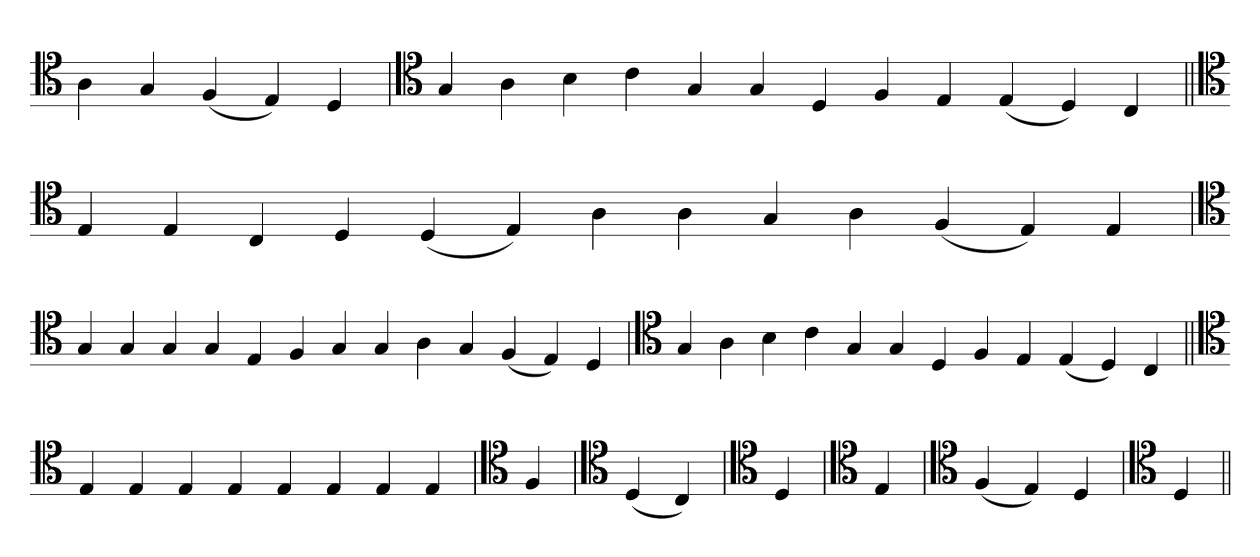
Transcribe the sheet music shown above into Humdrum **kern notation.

**kern
*part1
*staff1
*clefC4
=
4A
4G
(4F
4E)
4D
='
*clefC4
4G
4A
4B
4c
4G
4G
4D
4F
4E
(4E
4D)
4C
=||
*clefC4
4E
4E
4C
4D
(4D
4E)
4A
4A
4G
4A
(4F
4E)
4E
='
*clefC4
4G
4G
4G
4G
4E
4F
4G
4G
4A
4G
(4F
4E)
4D
='
*clefC4
4G
4A
4B
4c
4G
4G
4D
4F
4E
(4E
4D)
4C
=||
*clefC4
4E
4E
4E
4E
4E
4E
4E
4E
=
*clefC4
4F
=
*clefC4
(4D
4C)
=
*clefC4
4D
=
*clefC4
4E
=
*clefC4
(4F
4E)
4D
=
*clefC4
4D
=||
*-
